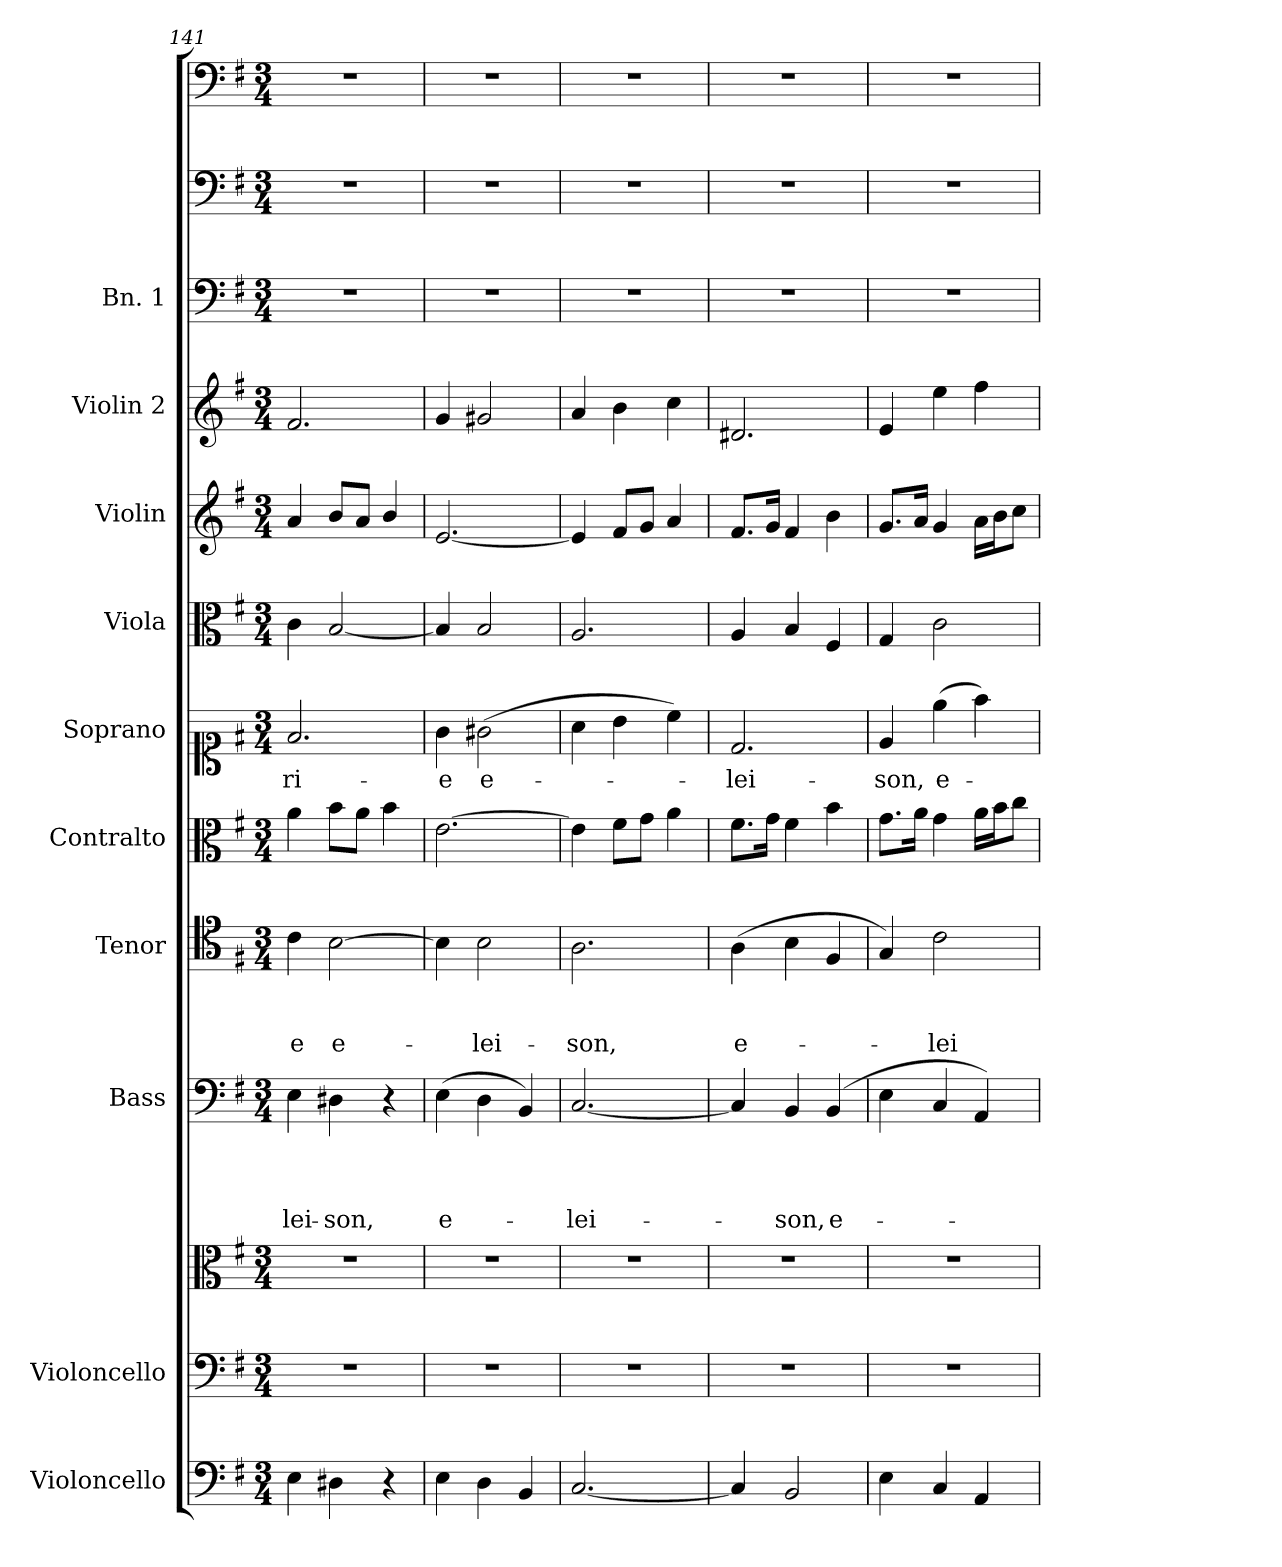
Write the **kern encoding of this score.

**kern	**kern	**kern	**kern	**text	**text	**text	**text	**kern	**text	**text	**text	**kern	**kern	**text	**kern	**kern	**kern	**kern	**kern	**kern
*part13	*part12	*part11	*part10	*part10	*part10	*part10	*part10	*part9	*part9	*part9	*part9	*part8	*part7	*part7	*part6	*part5	*part4	*part3	*part2	*part1
*staff13	*staff12	*staff11	*staff10	*staff10	*staff10	*staff10	*staff10	*staff9	*staff9	*staff9	*staff9	*staff8	*staff7	*staff7	*staff6	*staff5	*staff4	*staff3	*staff2	*staff1
*I"Violoncello	*I"Violoncello	*	*I"Bass	*	*	*	*	*I"Tenor	*	*	*	*I"Contralto	*I"Soprano	*	*I"Viola	*I"Violin	*I"Violin 2	*I"Bn. 1	*	*
*	*	*	*I'Bs.	*	*	*	*	*I'Ten.	*	*	*	*	*I'Sop.	*	*I'Vla.	*I'Vln.	*I'Vln. 2	*I'Bn. 1	*	*
!!LO:PB:g=z
*clefF4	*clefF4	*clefC3	*clefF4	*	*	*	*	*clefC4	*	*	*	*clefC3	*clefC1	*	*clefC3	*clefG2	*clefG2	*clefF4	*clefF4	*clefF4
*	*	*	*	*	*	*	*	*ITrd7c12	*	*	*	*	*	*	*	*	*	*	*	*
*k[f#]	*k[f#]	*k[f#]	*k[f#]	*	*	*	*	*k[f#]	*	*	*	*k[f#]	*k[f#]	*	*k[f#]	*k[f#]	*k[f#]	*k[f#]	*k[f#]	*k[f#]
*G:	*G:	*G:	*G:	*	*	*	*	*G:	*	*	*	*G:	*G:	*	*G:	*G:	*G:	*G:	*G:	*G:
*M3/4	*M3/4	*M3/4	*M3/4	*	*	*	*	*M3/4	*	*	*	*M3/4	*M3/4	*	*M3/4	*M3/4	*M3/4	*M3/4	*M3/4	*M3/4
=141	=141	=141	=141	=141	=141	=141	=141	=141	=141	=141	=141	=141	=141	=141	=141	=141	=141	=141	=141	=141
!	!	!	!	!	!	!	!LO:LY:b	!	!	!	!LO:LY:b	!	!	!LO:LY:b	!	!	!	!	!	!
4E\	2.r	2.r	4E\	.	.	.	-lei-	4C\	.	.	-e	4a\	2.f#/	-ri-	4c\	4a/	2.f#/	2.r	2.r	2.r
!	!	!	!	!	!	!	!LO:LY:b	!	!	!	!LO:LY:b	!	!	!	!	!	!	!	!	!
4D#X\	.	.	4D#X\	.	.	.	-son,	[>2BB\	.	.	e-	8b\L	.	.	[<2B/	8b/L	.	.	.	.
.	.	.	.	.	.	.	.	.	.	.	.	8a\J	.	.	.	8a/J	.	.	.	.
4r	.	.	4r	.	.	.	.	.	.	.	.	4b\	.	.	.	4b/	.	.	.	.
=142	=142	=142	=142	=142	=142	=142	=142	=142	=142	=142	=142	=142	=142	=142	=142	=142	=142	=142	=142	=142
!	!	!	!	!	!	!	!LO:LY:b	!	!	!	!	!	!	!LO:LY:b	!	!	!	!	!	!
4E\	2.r	2.r	(>4E\	.	.	.	e-	4BB\]	.	.	.	[>2.e\	4g\	-e	4B/]	[<2.e/	4g/	2.r	2.r	2.r
!	!	!	!	!	!	!	!	!	!	!	!LO:LY:b	!	!	!LO:LY:b	!	!	!	!	!	!
4D\	.	.	4D\	.	.	.	.	2BB\	.	.	-lei-	.	(>2g#X\	e-	2B/	.	2g#X/	.	.	.
4BB/	.	.	4BB/)	.	.	.	.	.	.	.	.	.	.	.	.	.	.	.	.	.
=143	=143	=143	=143	=143	=143	=143	=143	=143	=143	=143	=143	=143	=143	=143	=143	=143	=143	=143	=143	=143
!	!	!	!	!	!	!	!LO:LY:b	!	!	!	!LO:LY:b	!	!	!	!	!	!	!	!	!
[<2.C/	2.r	2.r	[<2.C/	.	.	.	-lei-	2.AA\	.	.	-son,	4e\]	4a\	.	2.A/	4e/]	4a/	2.r	2.r	2.r
.	.	.	.	.	.	.	.	.	.	.	.	8f#\L	4b\	.	.	8f#/L	4b\	.	.	.
.	.	.	.	.	.	.	.	.	.	.	.	8g\J	.	.	.	8g/J	.	.	.	.
.	.	.	.	.	.	.	.	.	.	.	.	4a\	4cc\)	.	.	4a/	4cc\	.	.	.
=144	=144	=144	=144	=144	=144	=144	=144	=144	=144	=144	=144	=144	=144	=144	=144	=144	=144	=144	=144	=144
!	!	!	!	!	!	!	!	!	!	!	!LO:LY:b	!	!	!LO:LY:b	!	!	!	!	!	!
4C/]	2.r	2.r	4C/]	.	.	.	.	(<4AA\	.	.	e-	8.f#\L	2.d/	-lei-	4A/	8.f#/L	2.d#X/	2.r	2.r	2.r
.	.	.	.	.	.	.	.	.	.	.	.	16g\Jk	.	.	.	16g/Jk	.	.	.	.
!	!	!	!	!	!	!	!LO:LY:b	!	!	!	!	!	!	!	!	!	!	!	!	!
2BB/	.	.	4BB/	.	.	.	-son,	4BB\	.	.	.	4f#\	.	.	4B/	4f#/	.	.	.	.
!	!	!	!	!	!	!	!LO:LY:b	!	!	!	!	!	!	!	!	!	!	!	!	!
.	.	.	(<4BB/	.	.	.	e-	4FF#/	.	.	.	4b\	.	.	4F#/	4b\	.	.	.	.
=145	=145	=145	=145	=145	=145	=145	=145	=145	=145	=145	=145	=145	=145	=145	=145	=145	=145	=145	=145	=145
!	!	!	!	!	!	!	!	!	!	!	!	!	!	!LO:LY:b	!	!	!	!	!	!
4E\	2.r	2.r	4E\	.	.	.	.	4GG/)	.	.	.	8.g\L	4e/	-son,	4G/	8.g/L	4e/	2.r	2.r	2.r
.	.	.	.	.	.	.	.	.	.	.	.	16a\Jk	.	.	.	16a/Jk	.	.	.	.
!	!	!	!	!	!	!	!	!	!	!	!LO:LY:b	!	!	!LO:LY:b	!	!	!	!	!	!
4C/	.	.	4C/	.	.	.	.	2C\	.	.	-lei-	4g\	(>4ee\	e-	2c\	4g/	4ee\	.	.	.
4AA/	.	.	4AA/)	.	.	.	.	.	.	.	.	16a\LL	4ff#\)	.	.	16a\LL	4ff#\	.	.	.
.	.	.	.	.	.	.	.	.	.	.	.	16b\J	.	.	.	16b\J	.	.	.	.
.	.	.	.	.	.	.	.	.	.	.	.	8cc\J	.	.	.	8cc\J	.	.	.	.
=	=	=	=	=	=	=	=	=	=	=	=	=	=	=	=	=	=	=	=	=
*-	*-	*-	*-	*-	*-	*-	*-	*-	*-	*-	*-	*-	*-	*-	*-	*-	*-	*-	*-	*-
